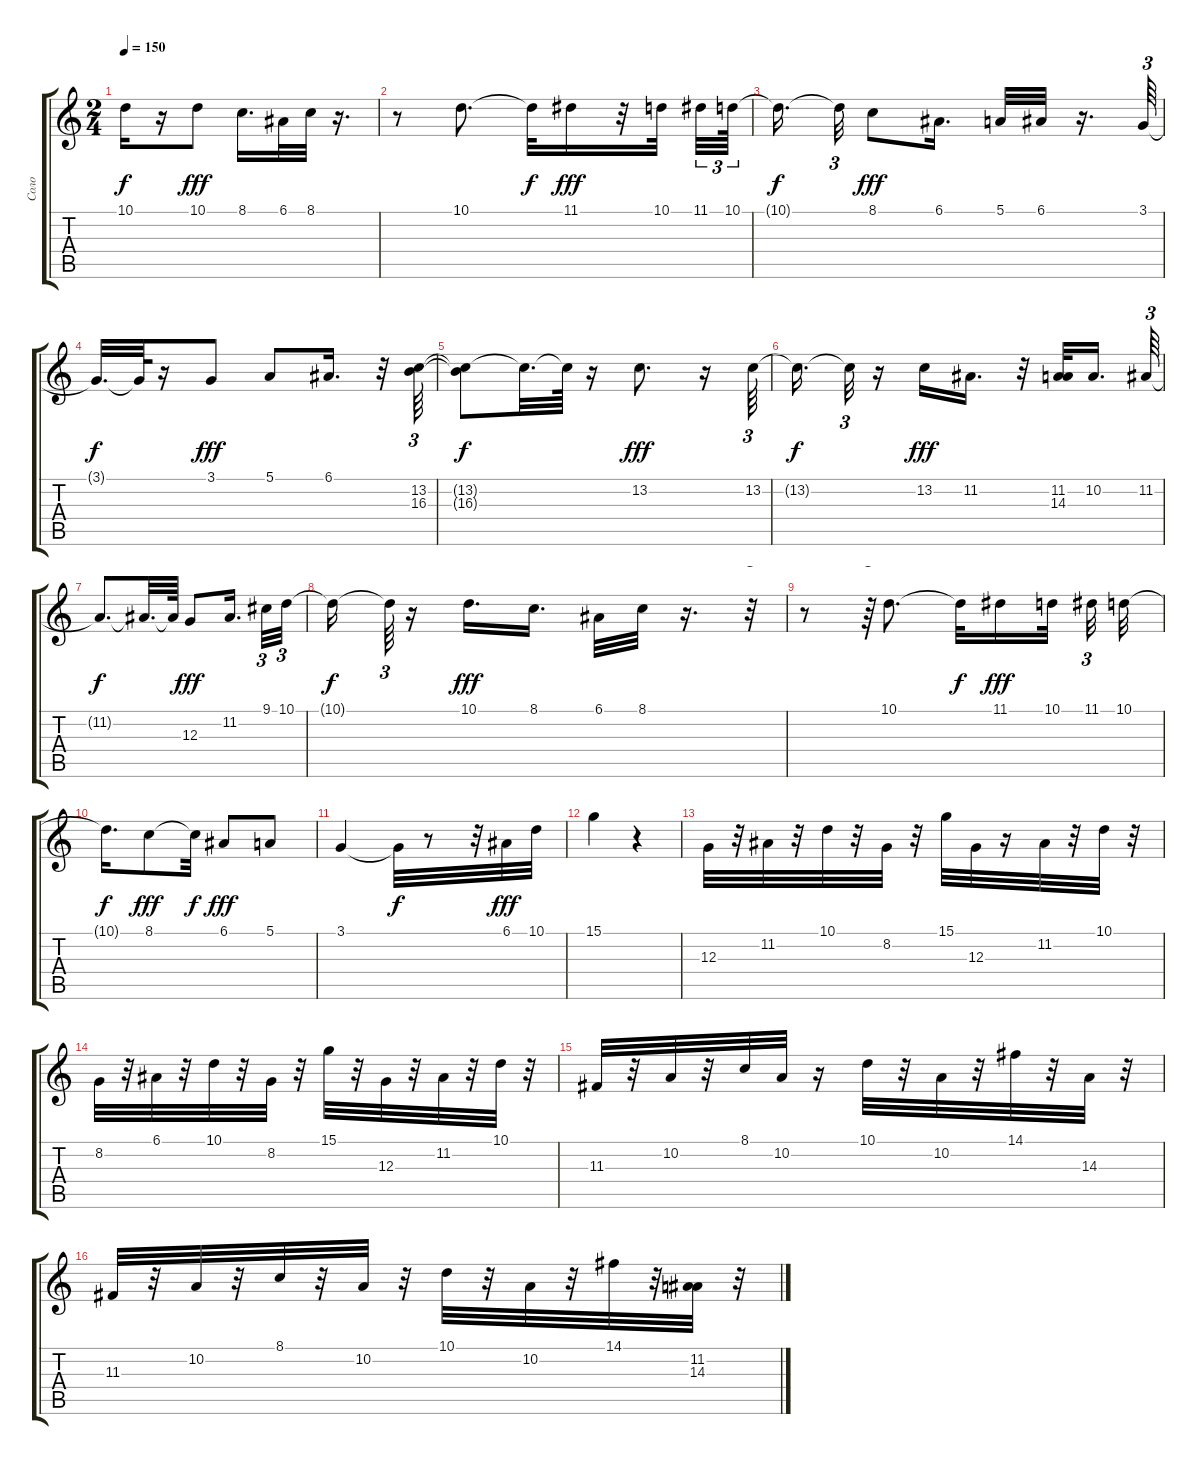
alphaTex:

\track ("Соло" "Соло") {instrument accordion}
\staff {score tabs}
\tuning (E4 B3 G3 D3 A2 E2) {hide}
\ts (2 4)
\tempo 150
\clef g2
\ks c
10.1{t}.16{dy f} r.16 10.1.8{dy fff} 8.1.16{d} 6.1.32 8.1.32 r.16{d} |
r.8 10.1.8{d} 10.1{t}.32{dy f} 11.1.16{dy fff} r.32 10.1.32{beam splitsecondary} 11.1.32{tu (3 2)} 10.1.64{tu (3 2)} |
10.1{t}.16{d dy f beam splitsecondary} 10.1{t}.32{tu (3 2)} 8.1.8{dy fff} 6.1.16{d} 5.1.32 6.1.32 r.16{d} 3.1.64{tu (3 2)} |
3.1{t}.32{d dy f} 3.1{t}.64 r.16 3.1.8{dy fff} 5.1.8 6.1.16{d} r.32 (13.2 16.3).64{tu (3 2)} |
(13.2{t} 16.3{t}).8{dy f} 13.2{t}.32{d} 13.2{t}.64 r.16 13.2.8{d dy fff} r.16 13.2.64{tu (3 2)} |
13.2{t}.16{d dy f} 13.2{t}.32{tu (3 2)} r.16 13.2.16{dy fff} 11.2.16{d} r.32 (11.2 14.3).32 10.2.16{d beam splitsecondary} 11.2.64{tu (3 2)} |
11.2{t}.8{d dy f} 11.2{t}.32{d} 11.2{t}.64 12.3.8{dy fff} 11.2.16{d beam splitsecondary} 9.1.32{tu (3 2)} 10.1.32{tu (3 2)} |
10.1{t}.16{dy f} 10.1{t}.64{tu (3 2)} r.16 10.1.16{d dy fff} 8.1.16{d} 6.1.32 8.1.32 r.16{d} r.32{tu (3 2)} |
r.8 r.64{tu (3 2)} 10.1.8{d} 10.1{t}.32{dy f} 11.1.16{dy fff} 10.1.32{beam splitsecondary} 11.1.32{tu (3 2)} 10.1.32 |
10.1{t}.16{d dy f} 8.1.8{dy fff} 8.1{t}.32{dy f} 6.1.8{dy fff} 5.1.8 |
3.1.4 3.1{t}.32{dy f} r.8 r.32 6.1.32{dy fff} 10.1.32 |
15.1.4 r.4 |
12.3.32 r.32 11.2.32 r.32 10.1.32 r.32 8.2.32 r.32 15.1.32 12.3.32 r.16 11.2.32 r.32 10.1.32 r.32 |
8.2.32 r.32 6.1.32 r.32 10.1.32 r.32 8.2.32 r.32 15.1.32 r.32 12.3.32 r.32 11.2.32 r.32 10.1.32 r.32 |
11.3.32 r.32 10.2.32 r.32 8.1.32 10.2.32 r.16 10.1.32 r.32 10.2.32 r.32 14.1.32 r.32 14.3.32 r.32 |
11.3.32 r.32 10.2.32 r.32 8.1.32 r.32 10.2.32 r.32 10.1.32 r.32 10.2.32 r.32 14.1.32 r.32 (11.2 14.3).32 r.32
